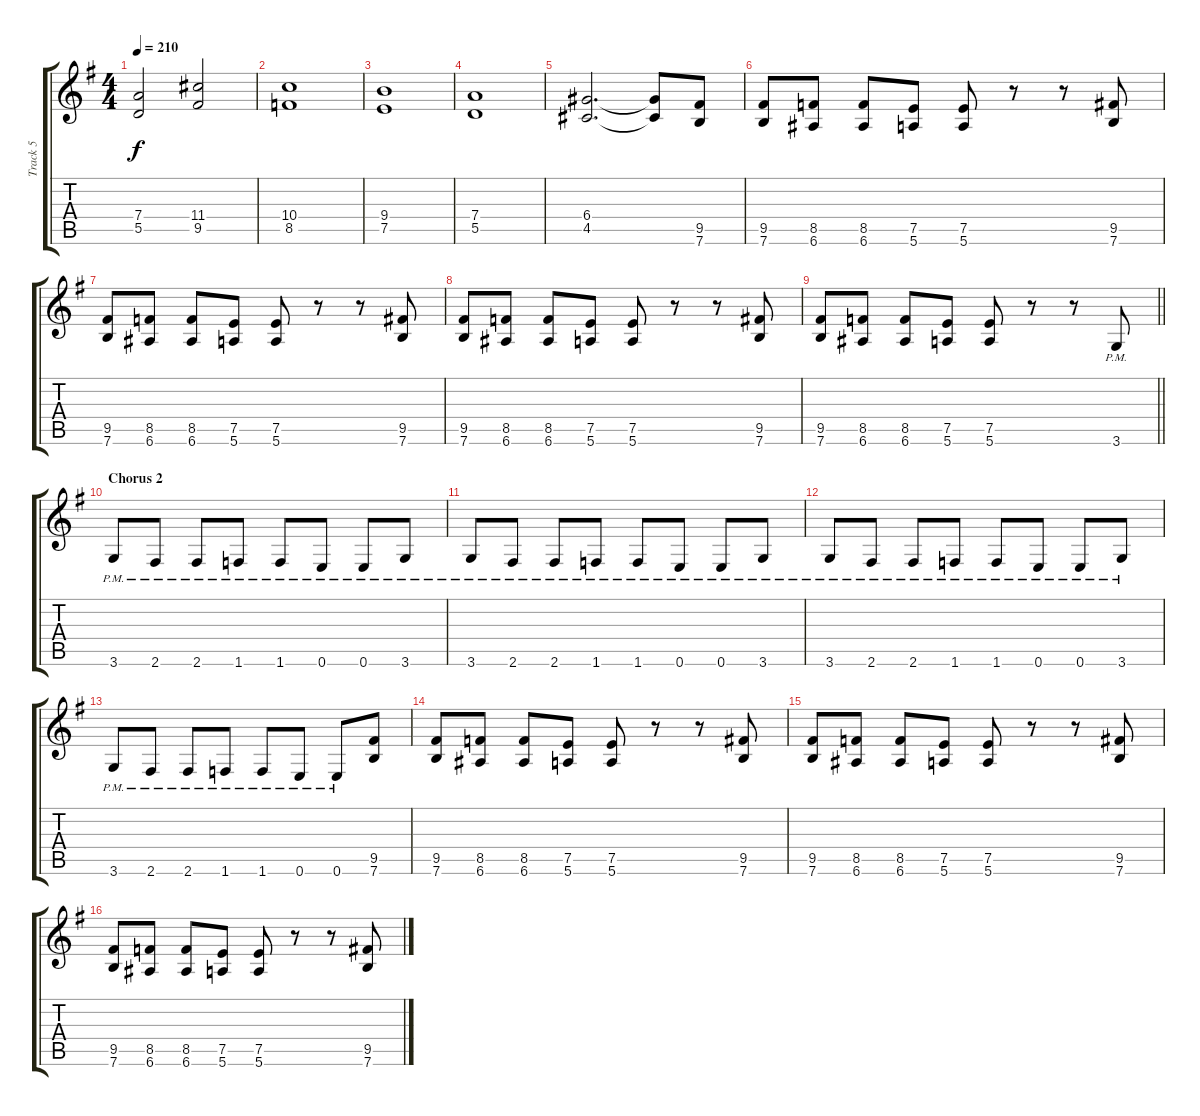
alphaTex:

\track ("Track 5" "Track 5") {instrument distortionguitar}
\staff {score tabs}
\tuning (E4 B3 G3 D3 A2 E2) {hide}
\ts (4 4)
\tempo 210
\clef g2
\ks g
(7.4 5.5).2{dy f} (11.4 9.5).2 |
(10.4 8.5).1 |
(9.4 7.5).1 |
(7.4 5.5).1 |
(6.4 4.5).2{d} (6.4{t} 4.5{t}).8 (9.5 7.6).8 |
(9.5 7.6).8 (8.5 6.6).8 (8.5 6.6).8 (7.5 5.6).8 (7.5 5.6).8 r.8 r.8 (9.5 7.6).8 |
(9.5 7.6).8 (8.5 6.6).8 (8.5 6.6).8 (7.5 5.6).8 (7.5 5.6).8 r.8 r.8 (9.5 7.6).8 |
(9.5 7.6).8 (8.5 6.6).8 (8.5 6.6).8 (7.5 5.6).8 (7.5 5.6).8 r.8 r.8 (9.5 7.6).8 |
\barLineRight lightlight
(9.5 7.6).8 (8.5 6.6).8 (8.5 6.6).8 (7.5 5.6).8 (7.5 5.6).8 r.8 r.8 3.6{pm}.8 |
\section ("" "Chorus 2")
3.6{pm}.8 2.6{pm}.8 2.6{pm}.8 1.6{pm}.8 1.6{pm}.8 0.6{pm}.8 0.6{pm}.8 3.6{pm}.8 |
3.6{pm}.8 2.6{pm}.8 2.6{pm}.8 1.6{pm}.8 1.6{pm}.8 0.6{pm}.8 0.6{pm}.8 3.6{pm}.8 |
3.6{pm}.8 2.6{pm}.8 2.6{pm}.8 1.6{pm}.8 1.6{pm}.8 0.6{pm}.8 0.6{pm}.8 3.6{pm}.8 |
3.6{pm}.8 2.6{pm}.8 2.6{pm}.8 1.6{pm}.8 1.6{pm}.8 0.6{pm}.8 0.6{pm}.8 (9.5 7.6).8 |
(9.5 7.6).8 (8.5 6.6).8 (8.5 6.6).8 (7.5 5.6).8 (7.5 5.6).8 r.8 r.8 (9.5 7.6).8 |
(9.5 7.6).8 (8.5 6.6).8 (8.5 6.6).8 (7.5 5.6).8 (7.5 5.6).8 r.8 r.8 (9.5 7.6).8 |
(9.5 7.6).8 (8.5 6.6).8 (8.5 6.6).8 (7.5 5.6).8 (7.5 5.6).8 r.8 r.8 (9.5 7.6).8
